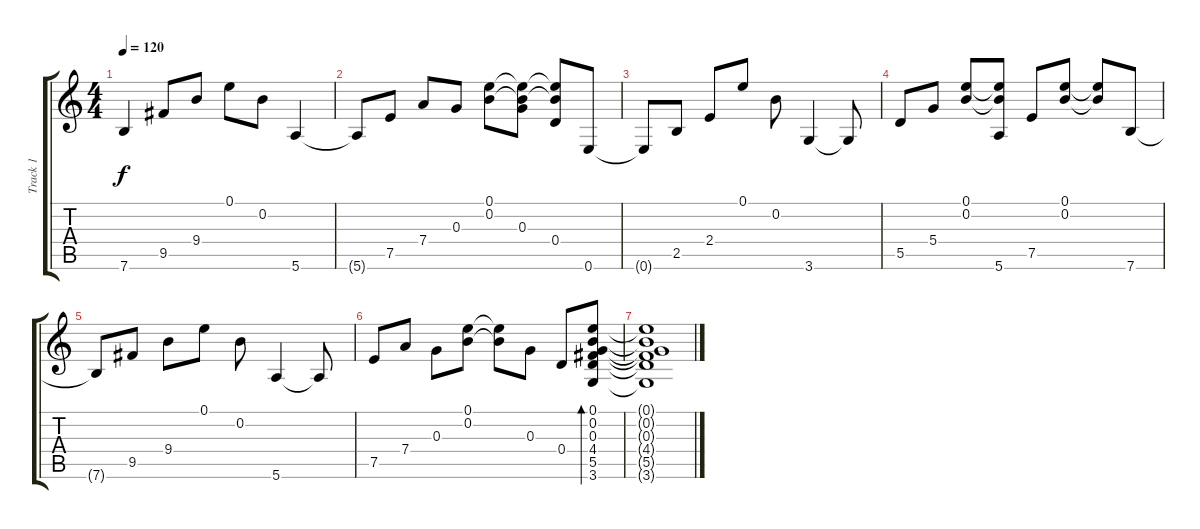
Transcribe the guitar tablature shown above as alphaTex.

\track ("Track 1" "Track 1") {instrument acousticguitarsteel}
\staff {score tabs}
\tuning (E4 B3 G3 D3 A2 E2) {hide}
\ts (4 4)
\tempo 120
\clef g2
\ks c
7.6.4{dy f instrument acousticguitarsteel} 9.5.8 9.4.8 0.1.8 0.2.8 5.6.4 |
5.6{t}.8 7.5.8 7.4.8 0.3.8 (0.1 0.2).8 (0.1{t} 0.2{t} 0.3).8 (0.1{t} 0.2{t} 0.4).8 0.6.8 |
0.6{t}.8 2.5.8 2.4.8 0.1.8 0.2.8 3.6.4 3.6{t}.8 |
5.5.8 5.4.8 (0.1 0.2).8 (0.1{t} 0.2{t} 5.6).8 7.5.8 (0.1 0.2).8 (0.1{t} 0.2{t}).8 7.6.8 |
7.6{t}.8 9.5.8 9.4.8 0.1.8 0.2.8 5.6.4 5.6{t}.8 |
7.5.8 7.4.8 0.3.8 (0.1 0.2).8 (0.1{t} 0.2{t}).8 0.3.8 0.4.8 (0.1 0.2 0.3 4.4 5.5 3.6).8{bd 30} |
(0.1{t} 0.2{t} 0.3{t} 4.4{t} 5.5{t} 3.6{t}).1
